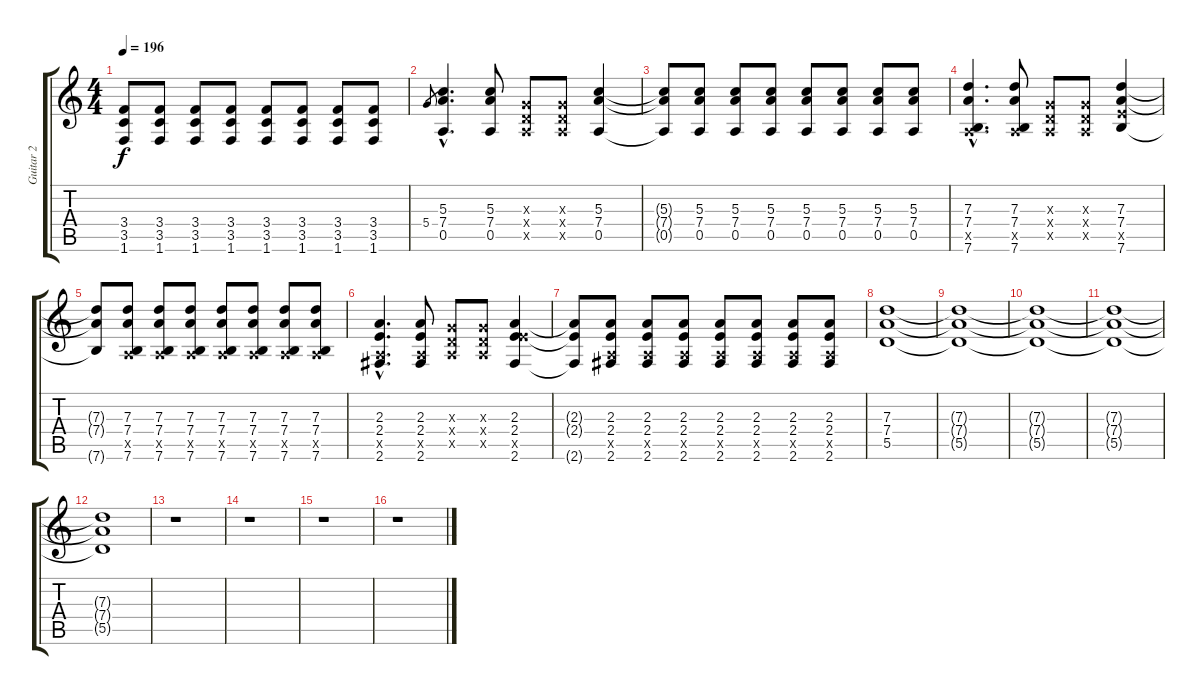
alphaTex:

\track ("Guitar 2" "Guitar 2") {instrument distortionguitar}
\staff {score tabs}
\tuning (E4 B3 G3 D3 A2 E2) {hide}
\ts (4 4)
\tempo 196
\clef g2
\ks c
(3.4{t} 3.5{t} 1.6{t}).8{dy f} (3.4 3.5 1.6).8 (3.4 3.5 1.6).8 (3.4 3.5 1.6).8 (3.4 3.5 1.6).8 (3.4 3.5 1.6).8 (3.4 3.5 1.6).8 (3.4 3.5 1.6).8 |
5.4.8{gr} (5.3{hac} 7.4{hac} 0.5{hac}).4{d} (5.3 7.4 0.5).8 (0.3{x} 0.4{x} 0.5{x}).8 (0.3{x} 0.4{x} 0.5{x}).8 (5.3 7.4 0.5).4 |
(5.3{t} 7.4{t} 0.5{t}).8 (5.3 7.4 0.5).8 (5.3 7.4 0.5).8 (5.3 7.4 0.5).8 (5.3 7.4 0.5).8 (5.3 7.4 0.5).8 (5.3 7.4 0.5).8 (5.3 7.4 0.5).8 |
(7.3{hac} 7.4{hac} 0.5{hac x} 7.6{hac}).4{d} (7.3 7.4 0.5{x} 7.6).8 (0.3{x} 0.4{x} 0.5{x}).8 (0.3{x} 0.4{x} 0.5{x}).8 (7.3 7.4 7.5{x} 7.6).4 |
(7.3{t} 7.4{t} 7.6{t}).8 (7.3 7.4 0.5{x} 7.6).8 (7.3 7.4 0.5{x} 7.6).8 (7.3 7.4 0.5{x} 7.6).8 (7.3 7.4 0.5{x} 7.6).8 (7.3 7.4 0.5{x} 7.6).8 (7.3 7.4 0.5{x} 7.6).8 (7.3 7.4 0.5{x} 7.6).8 |
(2.3{hac} 2.4{hac} 0.5{hac x} 2.6{hac}).4{d} (2.3 2.4 0.5{x} 2.6).8 (0.3{x} 0.4{x} 0.5{x}).8 (0.3{x} 0.4{x} 0.5{x}).8 (2.3 2.4 7.5{x} 2.6).4 |
(2.3{t} 2.4{t} 2.6{t}).8 (2.3 2.4 0.5{x} 2.6).8 (2.3 2.4 0.5{x} 2.6).8 (2.3 2.4 0.5{x} 2.6).8 (2.3 2.4 0.5{x} 2.6).8 (2.3 2.4 0.5{x} 2.6).8 (2.3 2.4 0.5{x} 2.6).8 (2.3 2.4 0.5{x} 2.6).8 |
(7.3 7.4 5.5).1 |
(7.3{t} 7.4{t} 5.5{t}).1 |
(7.3{t} 7.4{t} 5.5{t}).1 |
(7.3{t} 7.4{t} 5.5{t}).1 |
(7.3{t} 7.4{t} 5.5{t}).1 |
r.1 |
r.1 |
r.1 |
r.1
